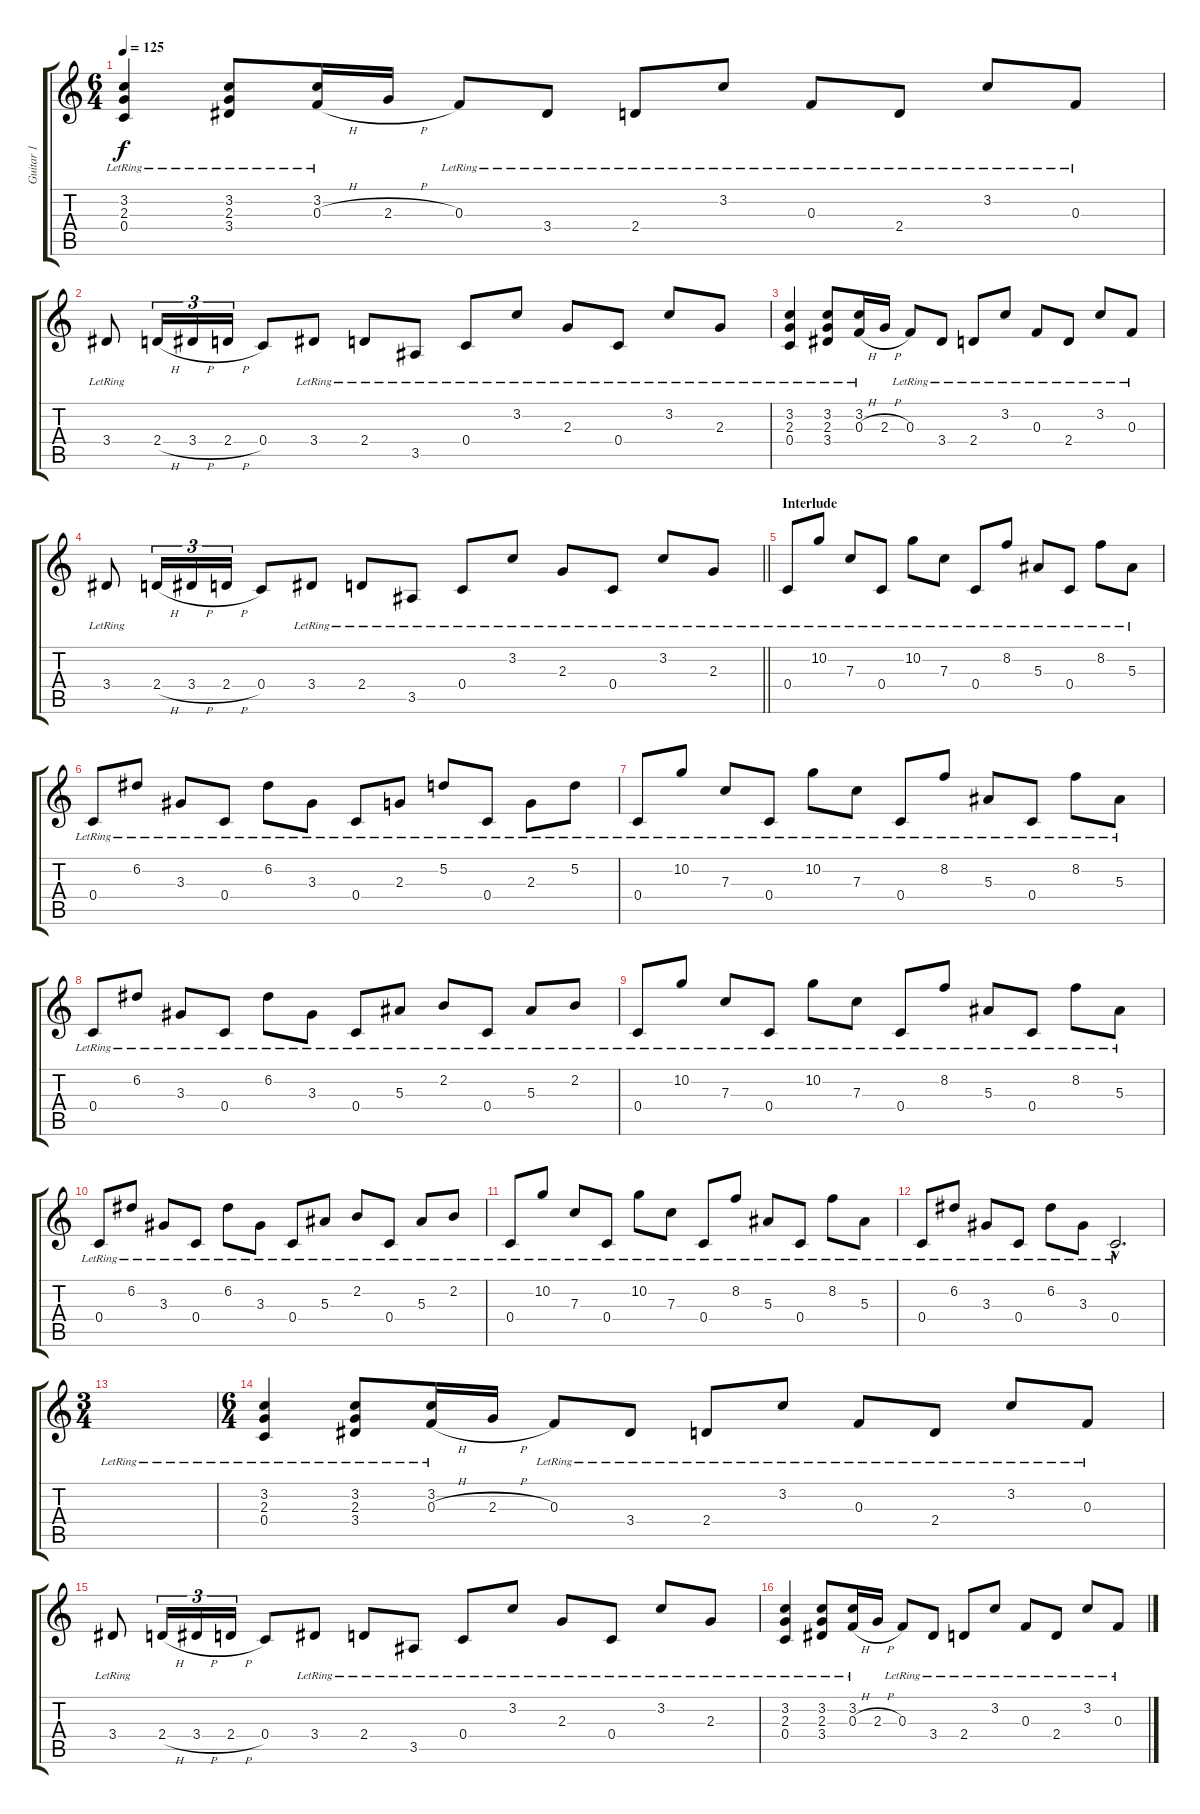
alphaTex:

\track ("Guitar 1" "Guitar 1") {instrument acousticguitarsteel}
\staff {score tabs}
\tuning (D4 A3 F3 C3 G2 D2) {hide}
\ts (6 4)
\tempo 125
\clef g2
\ks c
(3.2{lr} 2.3{lr} 0.4{lr}).4{dy f} (3.2{lr} 2.3{lr} 3.4{lr}).8 (3.2{lr} 0.3{h}).16 2.3{h}.16 0.3{lr}.8 3.4{lr}.8 2.4{lr}.8 3.2{lr}.8 0.3{lr}.8 2.4{lr}.8 3.2{lr}.8 0.3{lr}.8 |
3.4{lr}.8 2.4{h}.16{tu (3 2)} 3.4{h}.16{tu (3 2)} 2.4{h}.16{tu (3 2)} 0.4.8 3.4{lr}.8 2.4{lr}.8 3.5{lr}.8 0.4{lr}.8 3.2{lr}.8 2.3{lr}.8 0.4{lr}.8 3.2{lr}.8 2.3{lr}.8 |
(3.2{lr} 2.3{lr} 0.4{lr}).4 (3.2{lr} 2.3{lr} 3.4{lr}).8 (3.2{lr} 0.3{h}).16 2.3{h}.16 0.3{lr}.8 3.4{lr}.8 2.4{lr}.8 3.2{lr}.8 0.3{lr}.8 2.4{lr}.8 3.2{lr}.8 0.3{lr}.8 |
\barLineRight lightlight
3.4{lr}.8 2.4{h}.16{tu (3 2)} 3.4{h}.16{tu (3 2)} 2.4{h}.16{tu (3 2)} 0.4.8 3.4{lr}.8 2.4{lr}.8 3.5{lr}.8 0.4{lr}.8 3.2{lr}.8 2.3{lr}.8 0.4{lr}.8 3.2{lr}.8 2.3{lr}.8 |
\section ("" "Interlude")
0.4{lr}.8 10.2{lr}.8 7.3{lr}.8 0.4{lr}.8 10.2{lr}.8 7.3{lr}.8 0.4{lr}.8 8.2{lr}.8 5.3{lr}.8 0.4{lr}.8 8.2{lr}.8 5.3{lr}.8 |
0.4{lr}.8 6.2{lr}.8 3.3{lr}.8 0.4{lr}.8 6.2{lr}.8 3.3{lr}.8 0.4{lr}.8 2.3{lr}.8 5.2{lr}.8 0.4{lr}.8 2.3{lr}.8 5.2{lr}.8 |
0.4{lr}.8 10.2{lr}.8 7.3{lr}.8 0.4{lr}.8 10.2{lr}.8 7.3{lr}.8 0.4{lr}.8 8.2{lr}.8 5.3{lr}.8 0.4{lr}.8 8.2{lr}.8 5.3{lr}.8 |
0.4{lr}.8 6.2{lr}.8 3.3{lr}.8 0.4{lr}.8 6.2{lr}.8 3.3{lr}.8 0.4{lr}.8 5.3{lr}.8 2.2{lr}.8 0.4{lr}.8 5.3{lr}.8 2.2{lr}.8 |
0.4{lr}.8 10.2{lr}.8 7.3{lr}.8 0.4{lr}.8 10.2{lr}.8 7.3{lr}.8 0.4{lr}.8 8.2{lr}.8 5.3{lr}.8 0.4{lr}.8 8.2{lr}.8 5.3{lr}.8 |
0.4{lr}.8 6.2{lr}.8 3.3{lr}.8 0.4{lr}.8 6.2{lr}.8 3.3{lr}.8 0.4{lr}.8 5.3{lr}.8 2.2{lr}.8 0.4{lr}.8 5.3{lr}.8 2.2{lr}.8 |
0.4{lr}.8 10.2{lr}.8 7.3{lr}.8 0.4{lr}.8 10.2{lr}.8 7.3{lr}.8 0.4{lr}.8 8.2{lr}.8 5.3{lr}.8 0.4{lr}.8 8.2{lr}.8 5.3{lr}.8 |
0.4{lr}.8 6.2{lr}.8 3.3{lr}.8 0.4{lr}.8 6.2{lr}.8 3.3{lr}.8 0.4{hac lr}.2{d} |
\ts (3 4)
|
\ts (6 4)
(3.2{lr} 2.3{lr} 0.4{lr}).4 (3.2{lr} 2.3{lr} 3.4{lr}).8 (3.2{lr} 0.3{h}).16 2.3{h}.16 0.3{lr}.8 3.4{lr}.8 2.4{lr}.8 3.2{lr}.8 0.3{lr}.8 2.4{lr}.8 3.2{lr}.8 0.3{lr}.8 |
3.4{lr}.8 2.4{h}.16{tu (3 2)} 3.4{h}.16{tu (3 2)} 2.4{h}.16{tu (3 2)} 0.4.8 3.4{lr}.8 2.4{lr}.8 3.5{lr}.8 0.4{lr}.8 3.2{lr}.8 2.3{lr}.8 0.4{lr}.8 3.2{lr}.8 2.3{lr}.8 |
(3.2{lr} 2.3{lr} 0.4{lr}).4 (3.2{lr} 2.3{lr} 3.4{lr}).8 (3.2{lr} 0.3{h}).16 2.3{h}.16 0.3{lr}.8 3.4{lr}.8 2.4{lr}.8 3.2{lr}.8 0.3{lr}.8 2.4{lr}.8 3.2{lr}.8 0.3{lr}.8
